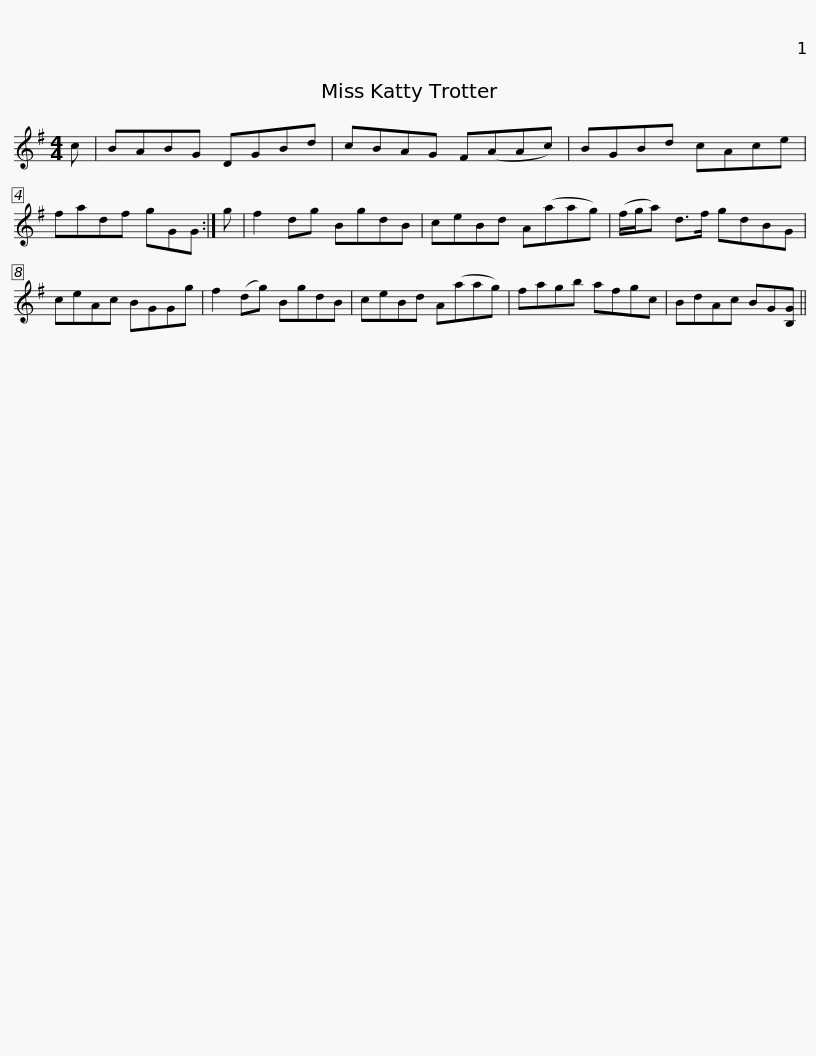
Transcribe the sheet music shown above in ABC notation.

X:1
L:1/8
M:4/4
I:linebreak $
K:G
V:1 treble
V:1
 c | BABG DGBd | cBAG F(AAc) | BGBd cAce | fadf gGG :| %5
 g | f2 dg BgdB |$ ceBd A(aag) | (f/g/a) d>f gdBG | ceAc BGGg | %10
 f2 (dg) BgdB | ceBd A(aag) |$ fagb afgc | BdAc BG[B,G] || %14
